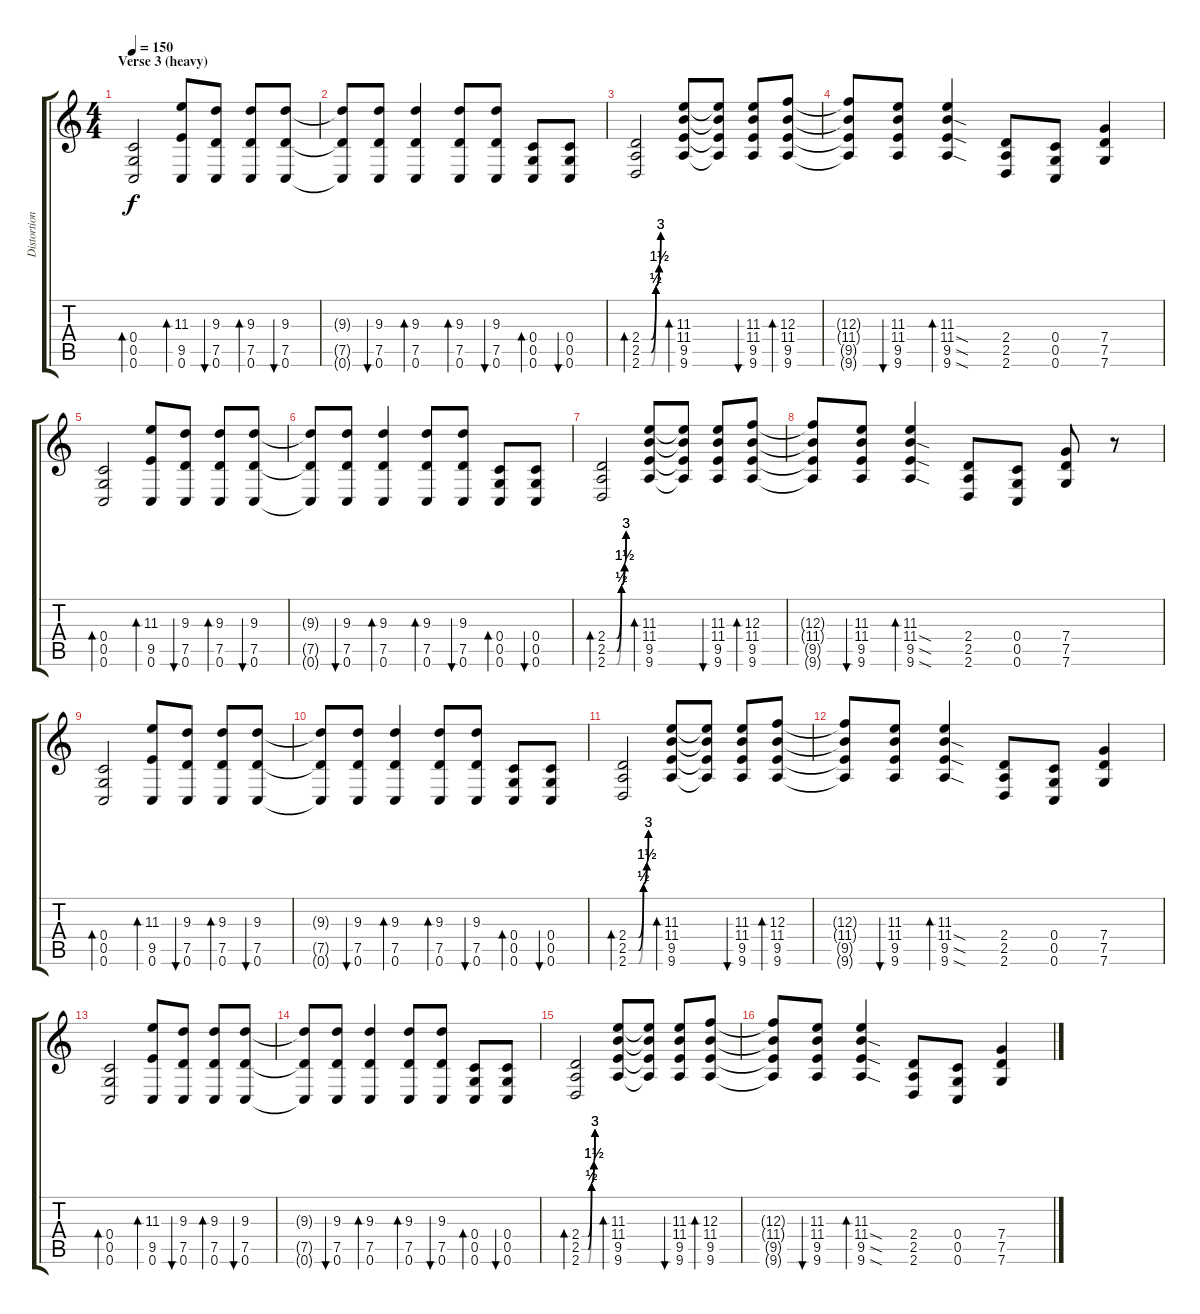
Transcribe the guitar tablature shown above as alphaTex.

\track ("Distortion Guitar 1" "Distortion") {instrument distortionguitar}
\staff {score tabs}
\tuning (D4 A3 F3 C3 G2 C2) {hide}
\ts (4 4)
\section ("" "Verse 3 (heavy)")
\tempo 150
\clef g2
\ks c
(0.4 0.5 0.6).2{bd 60 dy f} (11.3 9.5 0.6).8{bd 60} (9.3 7.5 0.6).8{bu 60} (9.3 7.5 0.6).8{bd 60} (9.3 7.5 0.6).8{bu 60} |
(9.3{t} 7.5{t} 0.6{t}).8 (9.3 7.5 0.6).8{bu 60} (9.3 7.5 0.6).4{bd 60} (9.3 7.5 0.6).8{bd 60} (9.3 7.5 0.6).8{bu 60} (0.4 0.5 0.6).8{bd 60} (0.4 0.5 0.6).8{bu 60} |
(2.4{be (custom 0 0 30 0 45 2 55 6 60 12)} 2.5{be (custom 0 0 30 0 45 2 55 6 60 12)} 2.6{be (custom 0 0 30 0 45 2 55 6 60 12)}).2{bd 60} (11.3 11.4 9.5 9.6).8{bd 60} (11.3{t} 11.4{t} 9.5{t} 9.6{t}).8 (11.3 11.4 9.5 9.6).8{bu 60} (12.3 11.4 9.5 9.6).8{bd 60} |
(12.3{t} 11.4{t} 9.5{t} 9.6{t}).8 (11.3 11.4 9.5 9.6).8{bu 60} (11.3 11.4{sod} 9.5{sod} 9.6{sod}).4{bd 60} (2.4 2.5 2.6).8 (0.4 0.5 0.6).8 (7.4 7.5 7.6).4 |
(0.4 0.5 0.6).2{bd 60} (11.3 9.5 0.6).8{bd 60} (9.3 7.5 0.6).8{bu 60} (9.3 7.5 0.6).8{bd 60} (9.3 7.5 0.6).8{bu 60} |
(9.3{t} 7.5{t} 0.6{t}).8 (9.3 7.5 0.6).8{bu 60} (9.3 7.5 0.6).4{bd 60} (9.3 7.5 0.6).8{bd 60} (9.3 7.5 0.6).8{bu 60} (0.4 0.5 0.6).8{bd 60} (0.4 0.5 0.6).8{bu 60} |
(2.4{be (custom 0 0 30 0 45 2 55 6 60 12)} 2.5{be (custom 0 0 30 0 45 2 55 6 60 12)} 2.6{be (custom 0 0 30 0 45 2 55 6 60 12)}).2{bd 60} (11.3 11.4 9.5 9.6).8{bd 60} (11.3{t} 11.4{t} 9.5{t} 9.6{t}).8 (11.3 11.4 9.5 9.6).8{bu 60} (12.3 11.4 9.5 9.6).8{bd 60} |
(12.3{t} 11.4{t} 9.5{t} 9.6{t}).8 (11.3 11.4 9.5 9.6).8{bu 60} (11.3 11.4{sod} 9.5{sod} 9.6{sod}).4{bd 60} (2.4 2.5 2.6).8 (0.4 0.5 0.6).8 (7.4 7.5 7.6).8 r.8 |
(0.4 0.5 0.6).2{bd 60} (11.3 9.5 0.6).8{bd 60} (9.3 7.5 0.6).8{bu 60} (9.3 7.5 0.6).8{bd 60} (9.3 7.5 0.6).8{bu 60} |
(9.3{t} 7.5{t} 0.6{t}).8 (9.3 7.5 0.6).8{bu 60} (9.3 7.5 0.6).4{bd 60} (9.3 7.5 0.6).8{bd 60} (9.3 7.5 0.6).8{bu 60} (0.4 0.5 0.6).8{bd 60} (0.4 0.5 0.6).8{bu 60} |
(2.4{be (custom 0 0 30 0 45 2 55 6 60 12)} 2.5{be (custom 0 0 30 0 45 2 55 6 60 12)} 2.6{be (custom 0 0 30 0 45 2 55 6 60 12)}).2{bd 60} (11.3 11.4 9.5 9.6).8{bd 60} (11.3{t} 11.4{t} 9.5{t} 9.6{t}).8 (11.3 11.4 9.5 9.6).8{bu 60} (12.3 11.4 9.5 9.6).8{bd 60} |
(12.3{t} 11.4{t} 9.5{t} 9.6{t}).8 (11.3 11.4 9.5 9.6).8{bu 60} (11.3 11.4{sod} 9.5{sod} 9.6{sod}).4{bd 60} (2.4 2.5 2.6).8 (0.4 0.5 0.6).8 (7.4 7.5 7.6).4 |
(0.4 0.5 0.6).2{bd 60} (11.3 9.5 0.6).8{bd 60} (9.3 7.5 0.6).8{bu 60} (9.3 7.5 0.6).8{bd 60} (9.3 7.5 0.6).8{bu 60} |
(9.3{t} 7.5{t} 0.6{t}).8 (9.3 7.5 0.6).8{bu 60} (9.3 7.5 0.6).4{bd 60} (9.3 7.5 0.6).8{bd 60} (9.3 7.5 0.6).8{bu 60} (0.4 0.5 0.6).8{bd 60} (0.4 0.5 0.6).8{bu 60} |
(2.4{be (custom 0 0 30 0 45 2 55 6 60 12)} 2.5{be (custom 0 0 30 0 45 2 55 6 60 12)} 2.6{be (custom 0 0 30 0 45 2 55 6 60 12)}).2{bd 60} (11.3 11.4 9.5 9.6).8{bd 60} (11.3{t} 11.4{t} 9.5{t} 9.6{t}).8 (11.3 11.4 9.5 9.6).8{bu 60} (12.3 11.4 9.5 9.6).8{bd 60} |
(12.3{t} 11.4{t} 9.5{t} 9.6{t}).8 (11.3 11.4 9.5 9.6).8{bu 60} (11.3 11.4{sod} 9.5{sod} 9.6{sod}).4{bd 60} (2.4 2.5 2.6).8 (0.4 0.5 0.6).8 (7.4 7.5 7.6).4
